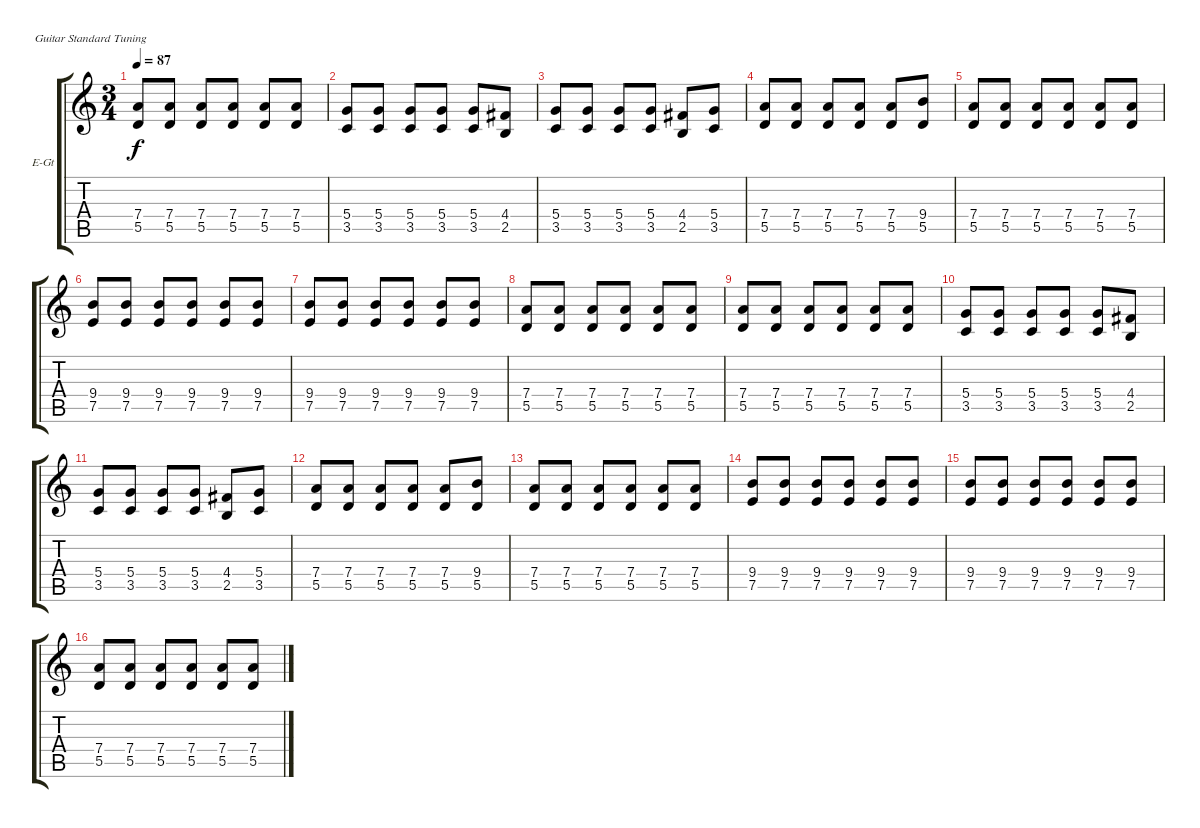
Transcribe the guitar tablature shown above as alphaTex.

\bracketExtendMode groupsimilarinstruments
\firstSystemTrackNameOrientation horizontal
\otherSystemsTrackNameOrientation horizontal
\track ("Piste 1" "E-Gt") {instrument distortionguitar}
\staff {score tabs}
\tuning (E4 B3 G3 D3 A2 E2)
\ts (3 4)
\tempo 87
\clef g2
\ks c
(7.4 5.5).8{dy f} (7.4 5.5).8 (7.4 5.5).8 (7.4 5.5).8 (7.4 5.5).8 (7.4 5.5).8 |
(5.4 3.5).8 (5.4 3.5).8 (5.4 3.5).8 (5.4 3.5).8 (5.4 3.5).8 (4.4 2.5).8 |
(5.4 3.5).8 (5.4 3.5).8 (5.4 3.5).8 (5.4 3.5).8 (4.4 2.5).8 (5.4 3.5).8 |
(7.4 5.5).8 (7.4 5.5).8 (7.4 5.5).8 (7.4 5.5).8 (7.4 5.5).8 (9.4 5.5).8 |
(7.4 5.5).8 (7.4 5.5).8 (7.4 5.5).8 (7.4 5.5).8 (7.4 5.5).8 (7.4 5.5).8 |
(9.4 7.5).8 (9.4 7.5).8 (9.4 7.5).8 (9.4 7.5).8 (9.4 7.5).8 (9.4 7.5).8 |
(9.4 7.5).8 (9.4 7.5).8 (9.4 7.5).8 (9.4 7.5).8 (9.4 7.5).8 (9.4 7.5).8 |
(7.4 5.5).8 (7.4 5.5).8 (7.4 5.5).8 (7.4 5.5).8 (7.4 5.5).8 (7.4 5.5).8 |
(7.4 5.5).8 (7.4 5.5).8 (7.4 5.5).8 (7.4 5.5).8 (7.4 5.5).8 (7.4 5.5).8 |
(5.4 3.5).8 (5.4 3.5).8 (5.4 3.5).8 (5.4 3.5).8 (5.4 3.5).8 (4.4 2.5).8 |
(5.4 3.5).8 (5.4 3.5).8 (5.4 3.5).8 (5.4 3.5).8 (4.4 2.5).8 (5.4 3.5).8 |
(7.4 5.5).8 (7.4 5.5).8 (7.4 5.5).8 (7.4 5.5).8 (7.4 5.5).8 (9.4 5.5).8 |
(7.4 5.5).8 (7.4 5.5).8 (7.4 5.5).8 (7.4 5.5).8 (7.4 5.5).8 (7.4 5.5).8 |
(9.4 7.5).8 (9.4 7.5).8 (9.4 7.5).8 (9.4 7.5).8 (9.4 7.5).8 (9.4 7.5).8 |
(9.4 7.5).8 (9.4 7.5).8 (9.4 7.5).8 (9.4 7.5).8 (9.4 7.5).8 (9.4 7.5).8 |
(7.4 5.5).8 (7.4 5.5).8 (7.4 5.5).8 (7.4 5.5).8 (7.4 5.5).8 (7.4 5.5).8
